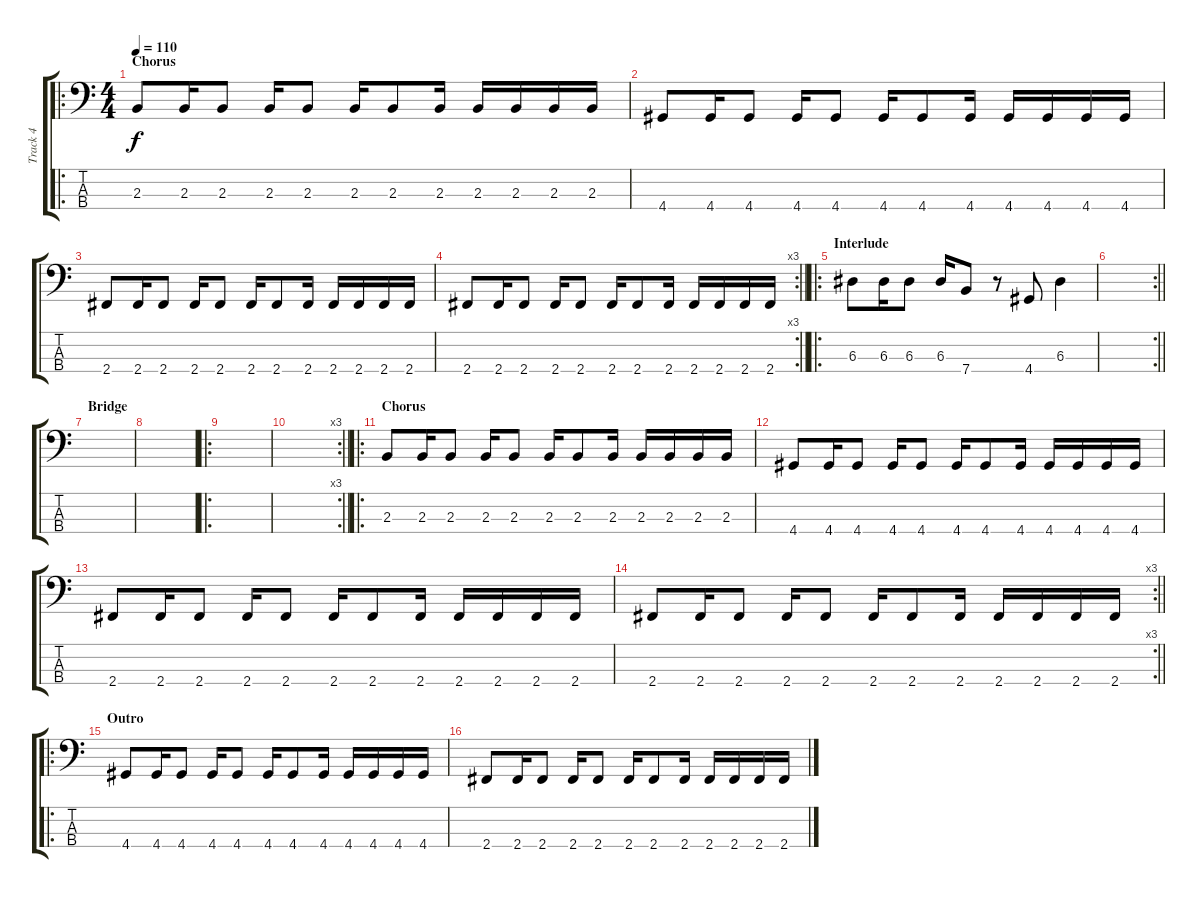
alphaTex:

\track ("Track 4" "Track 4") {instrument electricbassfinger}
\staff {score tabs}
\tuning (G2 D2 A1 E1) {hide}
\ro
\ts (4 4)
\section ("" "Chorus")
\tempo 110
\clef f4
\ks c
2.3.8{dy f} 2.3.16 2.3.8 2.3.16 2.3.8 2.3.16 2.3.8 2.3.16 2.3.16 2.3.16 2.3.16 2.3.16 |
4.4.8 4.4.16 4.4.8 4.4.16 4.4.8 4.4.16 4.4.8 4.4.16 4.4.16 4.4.16 4.4.16 4.4.16 |
2.4.8 2.4.16 2.4.8 2.4.16 2.4.8 2.4.16 2.4.8 2.4.16 2.4.16 2.4.16 2.4.16 2.4.16 |
\rc 3
\barLineRight lightlight
2.4.8 2.4.16 2.4.8 2.4.16 2.4.8 2.4.16 2.4.8 2.4.16 2.4.16 2.4.16 2.4.16 2.4.16 |
\ro
\section ("" "Interlude")
6.3.8 6.3.16 6.3.8 6.3.16 7.4.8 r.8 4.4.8 6.3.4 |
\rc 2
\barLineRight lightlight
|
\section ("" "Bridge")
|
|
\ro
|
\rc 3
\barLineRight lightlight
|
\ro
\section ("" "Chorus")
2.3.8 2.3.16 2.3.8 2.3.16 2.3.8 2.3.16 2.3.8 2.3.16 2.3.16 2.3.16 2.3.16 2.3.16 |
4.4.8 4.4.16 4.4.8 4.4.16 4.4.8 4.4.16 4.4.8 4.4.16 4.4.16 4.4.16 4.4.16 4.4.16 |
2.4.8 2.4.16 2.4.8 2.4.16 2.4.8 2.4.16 2.4.8 2.4.16 2.4.16 2.4.16 2.4.16 2.4.16 |
\rc 3
\barLineRight lightlight
2.4.8 2.4.16 2.4.8 2.4.16 2.4.8 2.4.16 2.4.8 2.4.16 2.4.16 2.4.16 2.4.16 2.4.16 |
\ro
\section ("" "Outro")
4.4.8 4.4.16 4.4.8 4.4.16 4.4.8 4.4.16 4.4.8 4.4.16 4.4.16 4.4.16 4.4.16 4.4.16 |
2.4.8 2.4.16 2.4.8 2.4.16 2.4.8 2.4.16 2.4.8 2.4.16 2.4.16 2.4.16 2.4.16 2.4.16
